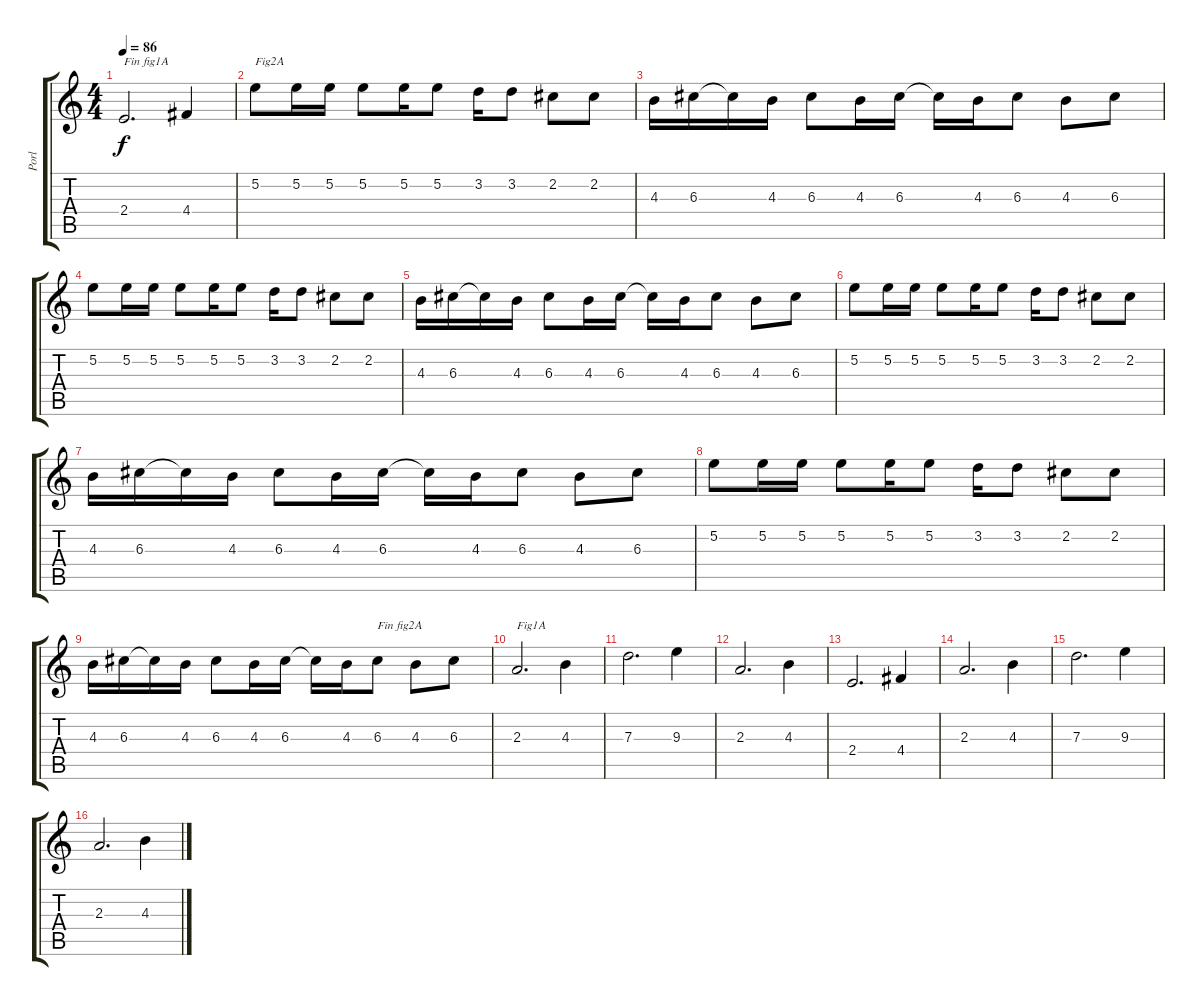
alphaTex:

\track ("Porl" "Porl") {instrument electricguitarclean}
\staff {score tabs}
\tuning (E4 B3 G3 D3 A2 E2) {hide}
\ts (4 4)
\tempo 86
\clef g2
\ks c
2.4.2{d txt "Fin fig1A" dy f} 4.4.4 |
5.2.8{txt "Fig2A"} 5.2.16 5.2.16 5.2.8 5.2.16 5.2.8 3.2.16 3.2.8 2.2.8 2.2.8 |
4.3.16 6.3.16 6.3{t}.16 4.3.16 6.3.8 4.3.16 6.3.16 6.3{t}.16 4.3.16 6.3.8 4.3.8 6.3.8 |
5.2.8 5.2.16 5.2.16 5.2.8 5.2.16 5.2.8 3.2.16 3.2.8 2.2.8 2.2.8 |
4.3.16 6.3.16 6.3{t}.16 4.3.16 6.3.8 4.3.16 6.3.16 6.3{t}.16 4.3.16 6.3.8 4.3.8 6.3.8 |
5.2.8 5.2.16 5.2.16 5.2.8 5.2.16 5.2.8 3.2.16 3.2.8 2.2.8 2.2.8 |
4.3.16 6.3.16 6.3{t}.16 4.3.16 6.3.8 4.3.16 6.3.16 6.3{t}.16 4.3.16 6.3.8 4.3.8 6.3.8 |
5.2.8 5.2.16 5.2.16 5.2.8 5.2.16 5.2.8 3.2.16 3.2.8 2.2.8 2.2.8 |
4.3.16 6.3.16 6.3{t}.16 4.3.16 6.3.8 4.3.16 6.3.16 6.3{t}.16 4.3.16 6.3.8{txt "Fin fig2A"} 4.3.8 6.3.8 |
2.3.2{d txt "Fig1A"} 4.3.4 |
7.3.2{d} 9.3.4 |
2.3.2{d} 4.3.4 |
2.4.2{d} 4.4.4 |
2.3.2{d} 4.3.4 |
7.3.2{d} 9.3.4 |
2.3.2{d} 4.3.4
